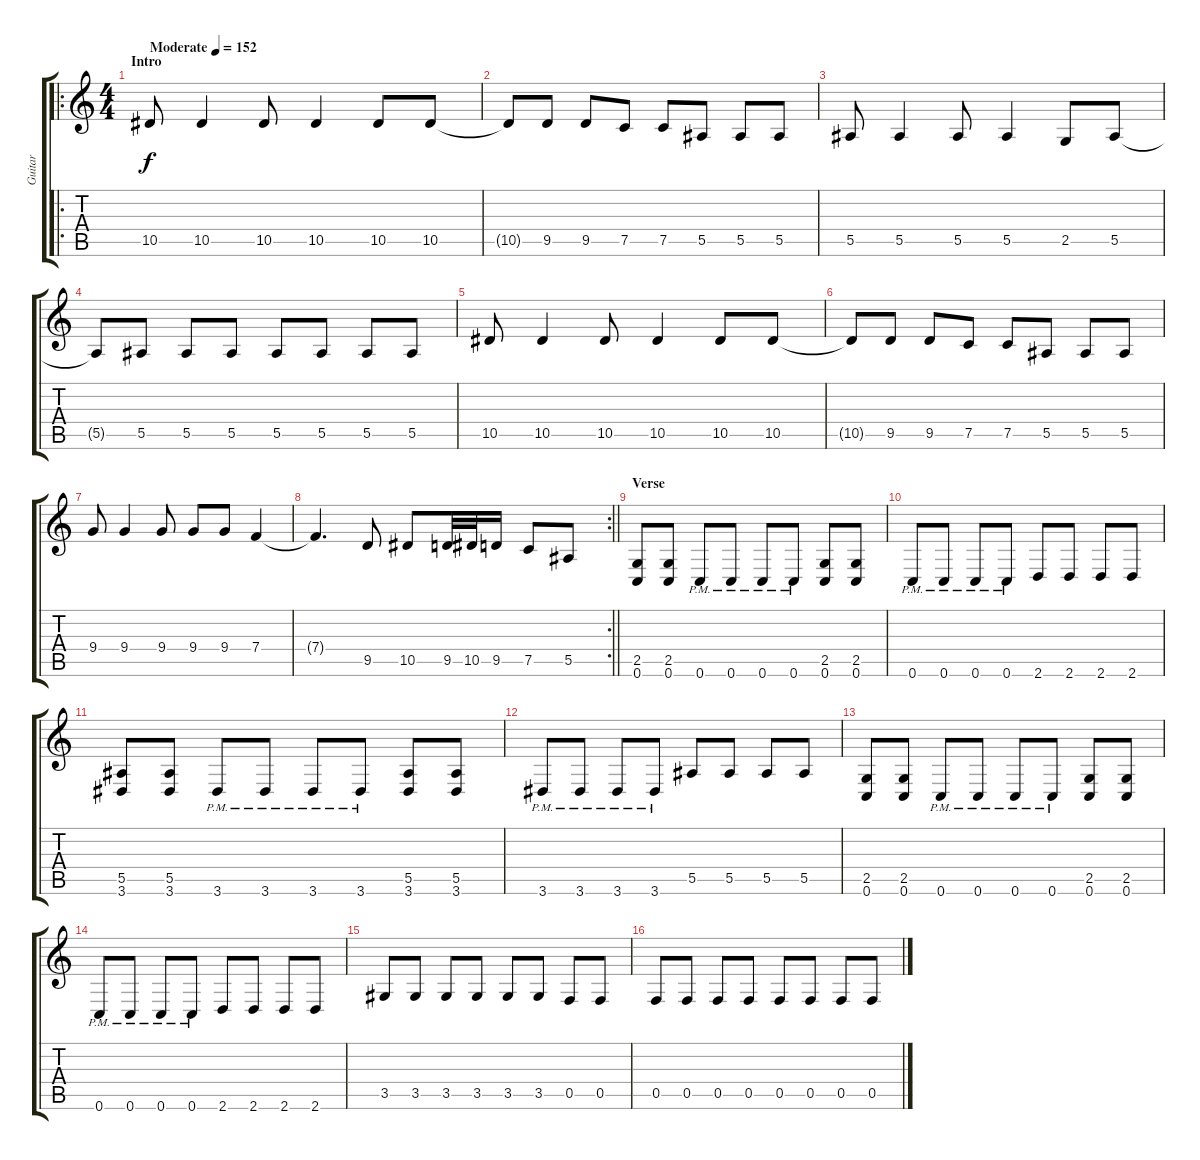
\track ("Guitar" "Guitar") {instrument overdrivenguitar}
\staff {score tabs}
\tuning (C4 G3 Eb3 Bb2 F2 C2) {hide}
\ro
\ts (4 4)
\section ("" "Intro")
\tempo (152 "Moderate")
\clef g2
\ks c
10.5.8{dy f instrument overdrivenguitar} 10.5.4 10.5.8 10.5.4 10.5.8 10.5.8 |
10.5{t}.8 9.5.8 9.5.8 7.5.8 7.5.8 5.5.8 5.5.8 5.5.8 |
5.5.8 5.5.4 5.5.8 5.5.4 2.5.8 5.5.8 |
5.5{t}.8 5.5.8 5.5.8 5.5.8 5.5.8 5.5.8 5.5.8 5.5.8 |
10.5.8 10.5.4 10.5.8 10.5.4 10.5.8 10.5.8 |
10.5{t}.8 9.5.8 9.5.8 7.5.8 7.5.8 5.5.8 5.5.8 5.5.8 |
9.4.8 9.4.4 9.4.8 9.4.8 9.4.8 7.4.4 |
\rc 2
\barLineRight lightlight
7.4{t}.4{d} 9.5.8 10.5.8 9.5.32 10.5.32 9.5.16 7.5.8 5.5.8 |
\section ("" "Verse")
(2.5 0.6).8 (2.5 0.6).8 0.6{pm}.8 0.6{pm}.8 0.6{pm}.8 0.6{pm}.8 (2.5 0.6).8 (2.5 0.6).8 |
0.6{pm}.8 0.6{pm}.8 0.6{pm}.8 0.6{pm}.8 2.6.8 2.6.8 2.6.8 2.6.8 |
(5.5 3.6).8 (5.5 3.6).8 3.6{pm}.8 3.6{pm}.8 3.6{pm}.8 3.6{pm}.8 (5.5 3.6).8 (5.5 3.6).8 |
3.6{pm}.8 3.6{pm}.8 3.6{pm}.8 3.6{pm}.8 5.5.8 5.5.8 5.5.8 5.5.8 |
(2.5 0.6).8 (2.5 0.6).8 0.6{pm}.8 0.6{pm}.8 0.6{pm}.8 0.6{pm}.8 (2.5 0.6).8 (2.5 0.6).8 |
0.6{pm}.8 0.6{pm}.8 0.6{pm}.8 0.6{pm}.8 2.6.8 2.6.8 2.6.8 2.6.8 |
3.5.8 3.5.8 3.5.8 3.5.8 3.5.8 3.5.8 0.5.8 0.5.8 |
0.5.8 0.5.8 0.5.8 0.5.8 0.5.8 0.5.8 0.5.8 0.5.8
